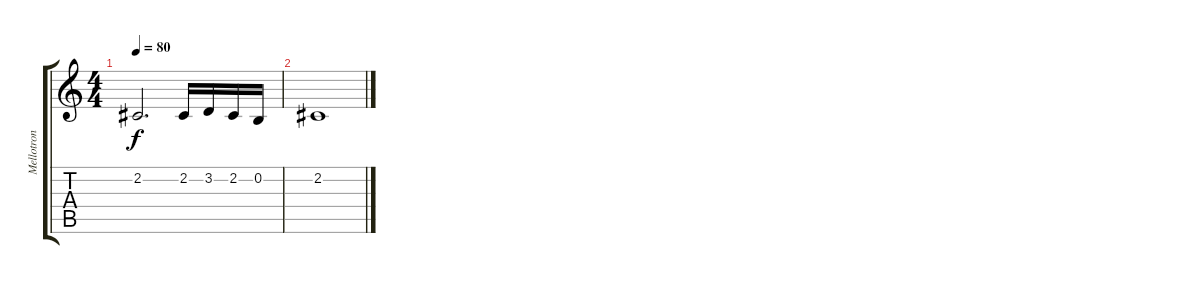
\track ("Mellotron     " "Mellotron ") {instrument clavinet}
\staff {score tabs}
\tuning (E4 B3 G3 D3 A2 E2) {hide}
\ts (4 4)
\tempo 80
\clef g2
\ks c
2.2.2{d dy f} 2.2.16 3.2.16 2.2.16 0.2.16 |
2.2.1
